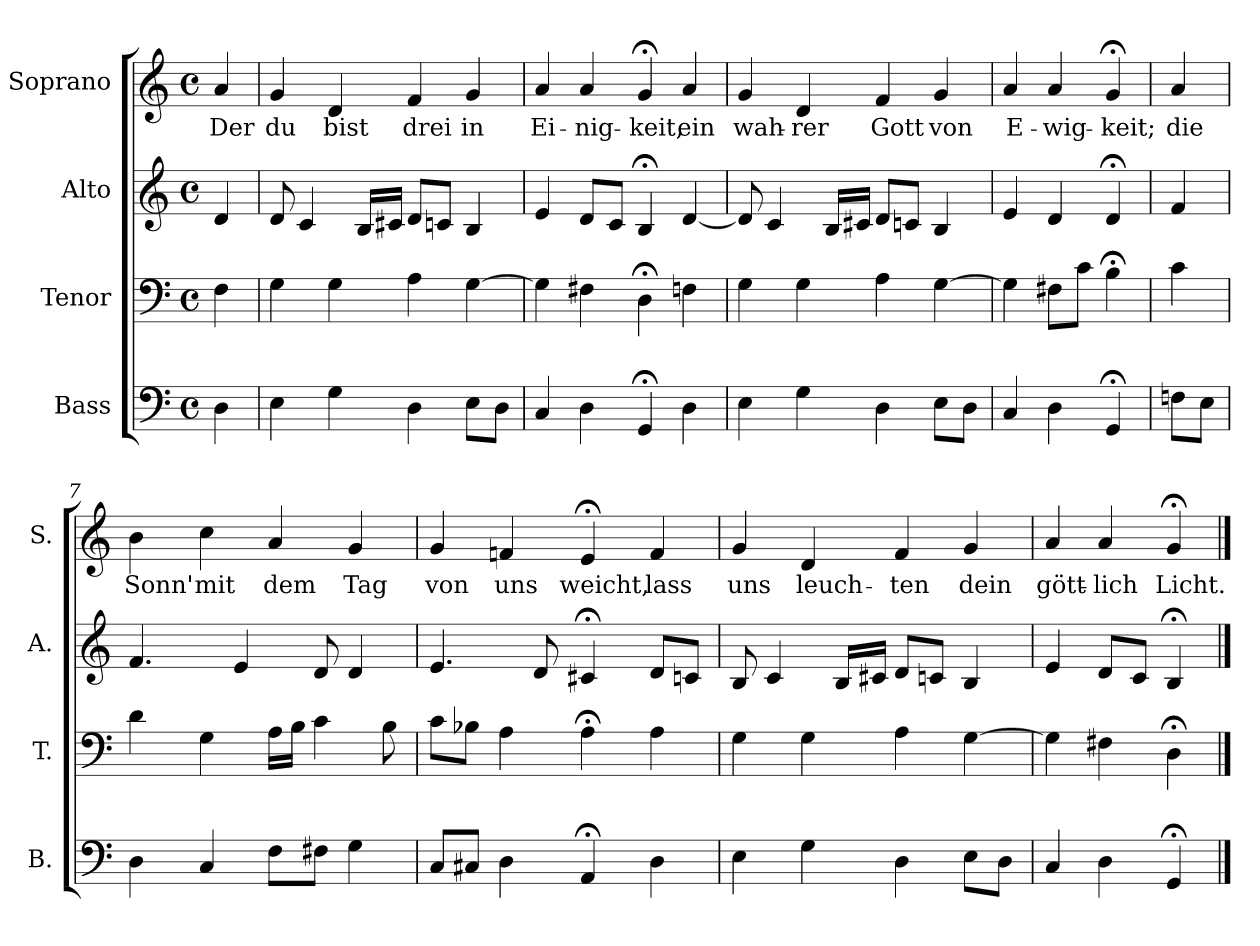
**kern	**kern	**kern	**kern	**text
*part4	*part3	*part2	*part1	*part1
*staff4	*staff3	*staff2	*staff1	*staff1
*I"Bass	*I"Tenor	*I"Alto	*I"Soprano	*
*I'B.	*I'T.	*I'A.	*I'S.	*
*clefF4	*clefF4	*clefG2	*clefG2	*
*k[]	*k[]	*k[]	*k[]	*
*M4/4	*M4/4	*M4/4	*M4/4	*
*met(c)	*met(c)	*met(c)	*met(c)	*
=1	=1	=1	=1	=1
!	!	!	!	!LO:LY:b
4D\	4F\	4d/	4a/	Der
=2	=2	=2	=2	=2
!	!	!	!	!LO:LY:b
4E\	4G\	8d/	4g/	du
.	.	4c/	.	.
!	!	!	!	!LO:LY:b
4G\	4G\	.	4d/	bist
.	.	16B/LL	.	.
.	.	16c#X/JJ	.	.
!	!	!	!	!LO:LY:b
4D\	4A\	8d/L	4f/	drei
.	.	8cn/J	.	.
!	!	!	!	!LO:LY:b
8E\L	[4G\	4B/	4g/	in
8D\J	.	.	.	.
=3	=3	=3	=3	=3
!	!	!	!	!LO:LY:b
4C/	4G\]	4e/	4a/	Ei-
!	!	!	!	!LO:LY:b
4D\	4F#X\	8d/L	4a/	-nig-
.	.	8c/J	.	.
!	!	!	!	!LO:LY:b
4GG;</	4D;<\	4B;</	4g;</	-keit,
!	!	!	!	!LO:LY:b
4D\	4Fn\	[4d/	4a/	ein
=4	=4	=4	=4	=4
!	!	!	!	!LO:LY:b
4E\	4G\	8d/]	4g/	wah-
.	.	4c/	.	.
!	!	!	!	!LO:LY:b
4G\	4G\	.	4d/	-rer
.	.	16B/LL	.	.
.	.	16c#X/JJ	.	.
!	!	!	!	!LO:LY:b
4D\	4A\	8d/L	4f/	Gott
.	.	8cn/J	.	.
!	!	!	!	!LO:LY:b
8E\L	[4G\	4B/	4g/	von
8D\J	.	.	.	.
=5	=5	=5	=5	=5
!	!	!	!	!LO:LY:b
4C/	4G\]	4e/	4a/	E-
!	!	!	!	!LO:LY:b
4D\	8F#X\L	4d/	4a/	-wig-
.	8c\J	.	.	.
!	!	!	!	!LO:LY:b
4GG;</	4B;<\	4d;</	4g;</	-keit;
!!LO:LB:g=z
=6	=6	=6	=6	=6
!	!	!	!	!LO:LY:b
8Fn\L	4c\	4f/	4a/	die
8E\J	.	.	.	.
=7	=7	=7	=7	=7
!	!	!	!	!LO:LY:b
4D\	4d\	4.f/	4b\	Sonn'
!	!	!	!	!LO:LY:b
4C/	4G\	.	4cc\	mit
.	.	4e/	.	.
!	!	!	!	!LO:LY:b
8F\L	16A\LL	.	4a/	dem
.	16B\JJ	.	.	.
8F#X\J	4c\	8d/	.	.
!	!	!	!	!LO:LY:b
4G\	.	4d/	4g/	Tag
.	8B\	.	.	.
=8	=8	=8	=8	=8
!	!	!	!	!LO:LY:b
8C/L	8c\L	4.e/	4g/	von
8C#X/J	8B-X\J	.	.	.
!	!	!	!	!LO:LY:b
4D\	4A\	.	4fn/	uns
.	.	8d/	.	.
!	!	!	!	!LO:LY:b
4AA;</	4A;<\	4c#X;</	4e;</	weicht,
!	!	!	!	!LO:LY:b
4D\	4A\	8d/L	4f/	lass
.	.	8cn/J	.	.
=9	=9	=9	=9	=9
!	!	!	!	!LO:LY:b
4E\	4G\	8B/	4g/	uns
.	.	4c/	.	.
!	!	!	!	!LO:LY:b
4G\	4G\	.	4d/	leuch-
.	.	16B/LL	.	.
.	.	16c#X/JJ	.	.
!	!	!	!	!LO:LY:b
4D\	4A\	8d/L	4f/	-ten
.	.	8cn/J	.	.
!	!	!	!	!LO:LY:b
8E\L	[4G\	4B/	4g/	dein
8D\J	.	.	.	.
=10	=10	=10	=10	=10
!	!	!	!	!LO:LY:b
4C/	4G\]	4e/	4a/	gött-
!	!	!	!	!LO:LY:b
4D\	4F#X\	8d/L	4a/	-lich
.	.	8c/J	.	.
!	!	!	!	!LO:LY:b
4GG;</	4D;<\	4B;</	4g;</	Licht.
==	==	==	==	==
*-	*-	*-	*-	*-
